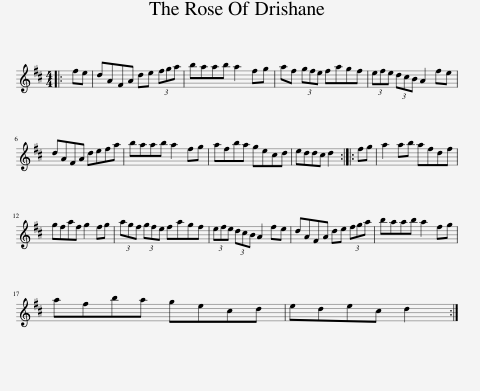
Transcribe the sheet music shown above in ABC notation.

X:1
L:1/8
M:4/4
I:linebreak $
K:D
V:1 treble
V:1
|: fe | dAFA de (3fga | baab a2 fg | af (3gfe fagf | (3efe (3dcB A2 fe |$ %5
 dAFA defa | baab a2 fg | afba gecd | eddc d2 :: fg | %10
 a2 ab afdf |$ gfaf g2 fg | (3agf (3gfe fagf | (3efe (3dcB A2 fe | dAFA de (3fga | %15
 baab a2 fg |$ afba gecd | edec d2 :| %18
